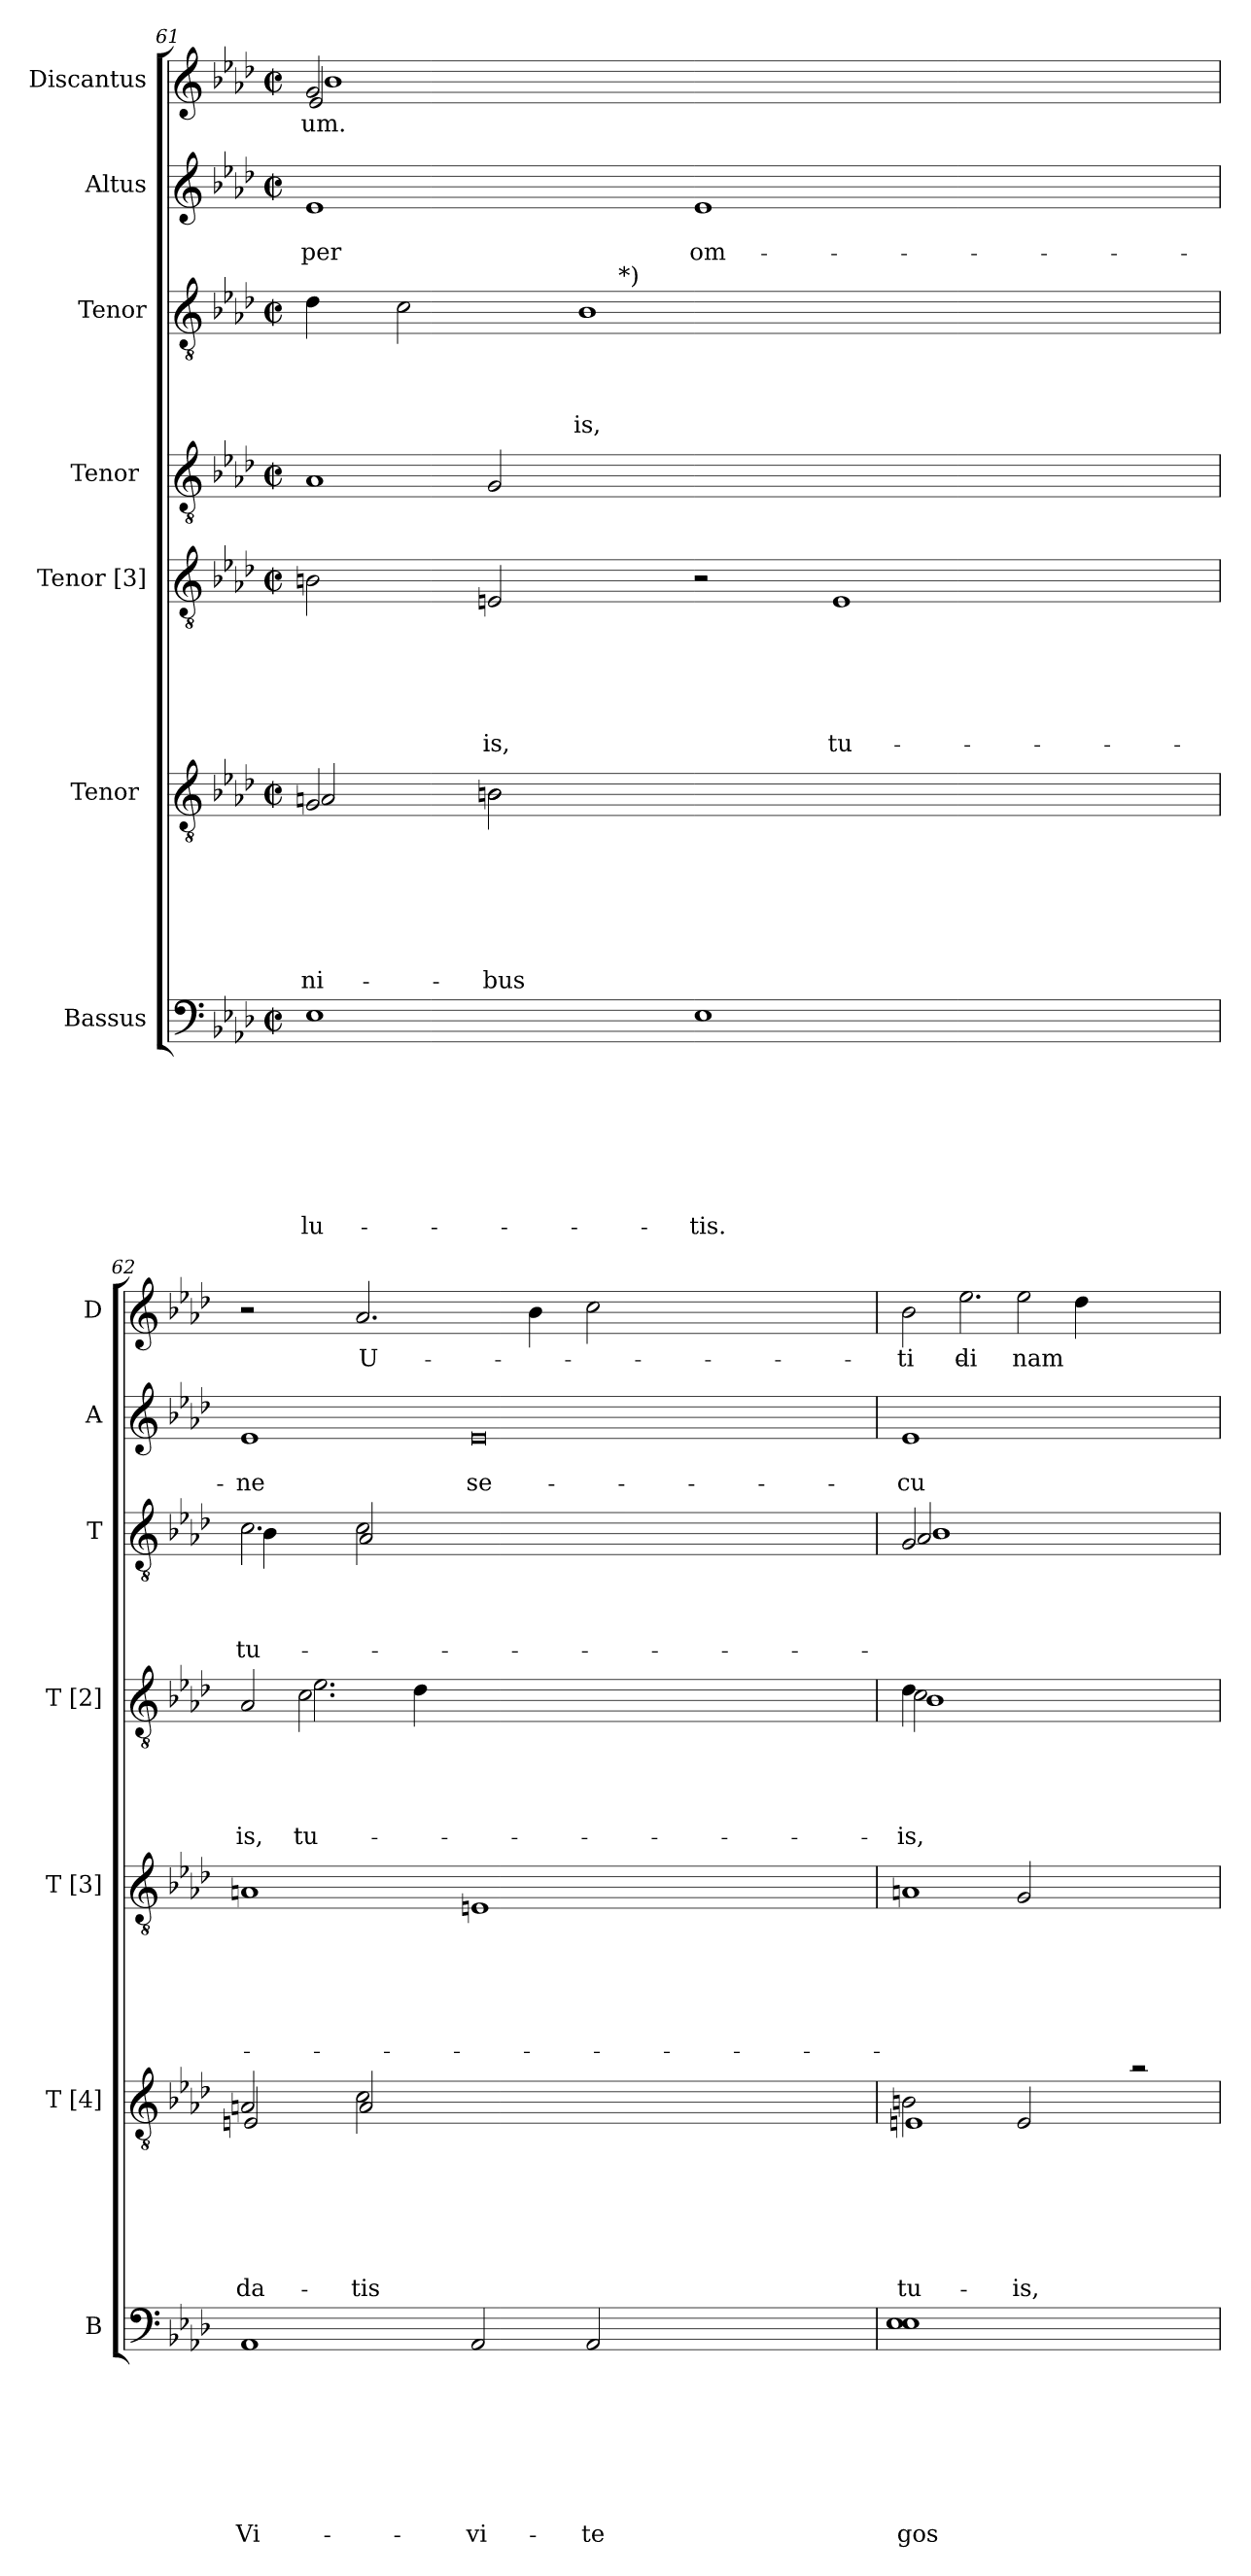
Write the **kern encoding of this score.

**kern	**text	**text	**text	**text	**text	**text	**text	**text	**kern	**text	**text	**text	**text	**text	**text	**text	**kern	**text	**text	**text	**text	**text	**text	**kern	**text	**text	**text	**text	**text	**kern	**text	**text	**text	**text	**kern	**text	**text	**kern	**text
*part7	*part7	*part7	*part7	*part7	*part7	*part7	*part7	*part7	*part6	*part6	*part6	*part6	*part6	*part6	*part6	*part6	*part5	*part5	*part5	*part5	*part5	*part5	*part5	*part4	*part4	*part4	*part4	*part4	*part4	*part3	*part3	*part3	*part3	*part3	*part2	*part2	*part2	*part1	*part1
*staff7	*staff7	*staff7	*staff7	*staff7	*staff7	*staff7	*staff7	*staff7	*staff6	*staff6	*staff6	*staff6	*staff6	*staff6	*staff6	*staff6	*staff5	*staff5	*staff5	*staff5	*staff5	*staff5	*staff5	*staff4	*staff4	*staff4	*staff4	*staff4	*staff4	*staff3	*staff3	*staff3	*staff3	*staff3	*staff2	*staff2	*staff2	*staff1	*staff1
*I"Bassus	*	*	*	*	*	*	*	*	*I"Tenor [4]	*	*	*	*	*	*	*	*I"Tenor [3]	*	*	*	*	*	*	*I"Tenor [2]	*	*	*	*	*	*I"Tenor	*	*	*	*	*I"Altus	*	*	*I"Discantus	*
*I'B	*	*	*	*	*	*	*	*	*I'T [4]	*	*	*	*	*	*	*	*I'T [3]	*	*	*	*	*	*	*I'T [2]	*	*	*	*	*	*I'T	*	*	*	*	*I'A	*	*	*I'D	*
*clefF4	*	*	*	*	*	*	*	*	*clefGv2	*	*	*	*	*	*	*	*clefGv2	*	*	*	*	*	*	*clefGv2	*	*	*	*	*	*clefGv2	*	*	*	*	*clefG2	*	*	*clefG2	*
*k[b-e-a-d-]	*	*	*	*	*	*	*	*	*k[b-e-a-d-]	*	*	*	*	*	*	*	*k[b-e-a-d-]	*	*	*	*	*	*	*k[b-e-a-d-]	*	*	*	*	*	*k[b-e-a-d-]	*	*	*	*	*k[b-e-a-d-]	*	*	*k[b-e-a-d-]	*
*A-:	*	*	*	*	*	*	*	*	*A-:	*	*	*	*	*	*	*	*A-:	*	*	*	*	*	*	*A-:	*	*	*	*	*	*A-:	*	*	*	*	*A-:	*	*	*A-:	*
*M2/2	*	*	*	*	*	*	*	*	*M2/2	*	*	*	*	*	*	*	*M2/2	*	*	*	*	*	*	*M2/2	*	*	*	*	*	*M2/2	*	*	*	*	*M2/2	*	*	*M2/2	*
*met(c|)	*	*	*	*	*	*	*	*	*met(c|)	*	*	*	*	*	*	*	*met(c|)	*	*	*	*	*	*	*met(c|)	*	*	*	*	*	*met(c|)	*	*	*	*	*met(c|)	*	*	*met(c|)	*
=61	=61	=61	=61	=61	=61	=61	=61	=61	=61	=61	=61	=61	=61	=61	=61	=61	=61	=61	=61	=61	=61	=61	=61	=61	=61	=61	=61	=61	=61	=61	=61	=61	=61	=61	=61	=61	=61	=61	=61
!	!	!	!	!	!	!	!	!LO:LY:b	!	!	!	!	!	!	!	!LO:LY:b	!	!	!	!	!	!	!	!	!	!	!	!	!	!	!	!	!	!	!	!	!	!	!
*	*	*	*	*	*	*	*	*	*^	*	*	*	*	*	*	*	*	*	*	*	*	*	*	*	*	*	*	*	*	*	*	*	*	*	*	*	*	*	*
!	!	!	!	!	!	!	!	!	!	!	!	!	!	!	!	!	!LO:LY:b	!	!	!	!	!	!	!	!	!	!	!	!	!	!	!	!	!	!	!	!	!LO:LY:b	!	!LO:LY:b
*	*	*	*	*	*	*	*	*	*	*	*	*	*	*	*	*	*	*	*	*	*	*	*	*	*^	*	*	*	*	*	*	*	*	*	*	*	*	*	*^	*
!	!	!	!	!	!	!	!	!	!	!	!	!	!	!	!	!	!	!	!	!	!	!	!	!	!	!	!	!	!	!	!	!	!	!	!	!	!	!	!	!	!	!LO:LY:b
*	*	*	*	*	*	*	*	*	*	*	*	*	*	*	*	*	*	*	*	*	*	*	*	*	*	*	*	*	*	*	*	*	*	*	*	*	*	*	*	*	*^	*
!	!	!	!	!	!	!	!	!	!	!	!	!	!	!	!	!	!	!	!	!	!	!	!	!	!	!	!	!	!	!	!	!	!	!	!	!	!	!	!	!	!	!	!LO:LY:b
*	*	*	*	*	*	*	*	*	*	*	*	*	*	*	*	*	*	*	*	*	*	*	*	*	*	*	*	*	*	*	*	*^	*	*	*	*	*	*	*	*	*	*	*
1E-	.	.	.	.	.	.	.	-lu-	2G/	2A/	.	.	.	.	.	.	-ni-	2B\	.	.	.	.	.	.	1A-	2ryy	.	.	.	.	.	4d-\	2ryy	.	.	.	.	1e-	.	per	2g/	2e-/	1b-	-um.
.	.	.	.	.	.	.	.	.	.	.	.	.	.	.	.	.	.	.	.	.	.	.	.	.	.	.	.	.	.	.	.	2c\	.	.	.	.	.	.	.	.	.	.	.	.
!	!	!	!	!	!	!	!	!	!	!	!	!	!	!	!	!	!LO:LY:b	!	!	!	!	!	!	!	!	!	!	!	!	!	!	!	!	!	!	!	!	!	!	!	!	!	!	!
!	!	!	!	!	!	!	!	!	!	!	!	!	!	!	!	!	!LO:LY:b	!	!	!	!	!	!	!LO:LY:b	!	!	!	!	!	!	!	!	!	!	!	!	!	!	!	!	!	!	!	!
.	.	.	.	.	.	.	.	.	2B\	2B\	.	.	.	.	.	.	-bus	2E/	.	.	.	.	.	-is,	.	2G/	.	.	.	.	.	.	4ryy	.	.	.	.	.	.	.	1.ryy	1.ryy	.	.
!	!	!	!	!	!	!	!	!	!	!	!	!	!	!	!	!	!	!	!	!	!	!	!	!	!	!	!	!	!	!	!	!	!	!	!	!	!LO:LY:b	!	!	!	!	!	!	!
.	.	.	.	.	.	.	.	.	.	.	.	.	.	.	.	.	.	.	.	.	.	.	.	.	.	.	.	.	.	.	.	1B-	16ryy	.	.	.	-is,	.	.	.	.	.	.	.
!	!	!	!	!	!	!	!	!	!	!	!	!	!	!	!	!	!	!	!	!	!	!	!	!	!	!	!	!	!	!	!	!	!LO:TX:a:t=*)	!	!	!	!	!	!	!	!	!	!	!
.	.	.	.	.	.	.	.	.	.	.	.	.	.	.	.	.	.	.	.	.	.	.	.	.	.	.	.	.	.	.	.	.	1ryy	.	.	.	.	.	.	.	.	.	.	.
!	!	!	!	!	!	!	!	!LO:LY:b	!	!	!	!	!	!	!	!	!	!	!	!	!	!	!	!	!	!	!	!	!	!	!	!	!	!	!	!	!	!	!	!LO:LY:b	!	!	!	!
1E-	.	.	.	.	.	.	.	-tis.	1.ryy	1.ryy	.	.	.	.	.	.	.	2r	.	.	.	.	.	.	1.ryy	1.ryy	.	.	.	.	.	.	.	.	.	.	.	1e-	.	om-	.	.	1.ryy	.
!	!	!	!	!	!	!	!	!	!	!	!	!	!	!	!	!	!	!	!	!	!	!	!	!LO:LY:b	!	!	!	!	!	!	!	!	!	!	!	!	!	!	!	!	!	!	!	!
.	.	.	.	.	.	.	.	.	.	.	.	.	.	.	.	.	.	1E	.	.	.	.	.	tu-	.	.	.	.	.	.	.	.	.	.	.	.	.	.	.	.	.	.	.	.
.	.	.	.	.	.	.	.	.	.	.	.	.	.	.	.	.	.	.	.	.	.	.	.	.	.	.	.	.	.	.	.	2.ryy	.	.	.	.	.	.	.	.	.	.	.	.
.	.	.	.	.	.	.	.	.	.	.	.	.	.	.	.	.	.	.	.	.	.	.	.	.	.	.	.	.	.	.	.	.	2ryy	.	.	.	.	.	.	.	.	.	.	.
2ryy	.	.	.	.	.	.	.	.	.	.	.	.	.	.	.	.	.	.	.	.	.	.	.	.	.	.	.	.	.	.	.	.	.	.	.	.	.	2ryy	.	.	2ryy	2ryy	.	.
.	.	.	.	.	.	.	.	.	.	.	.	.	.	.	.	.	.	.	.	.	.	.	.	.	.	.	.	.	.	.	.	.	8.ryy	.	.	.	.	.	.	.	.	.	.	.
=62	=62	=62	=62	=62	=62	=62	=62	=62	=62	=62	=62	=62	=62	=62	=62	=62	=62	=62	=62	=62	=62	=62	=62	=62	=62	=62	=62	=62	=62	=62	=62	=62	=62	=62	=62	=62	=62	=62	=62	=62	=62	=62	=62	=62
!	!	!	!	!	!	!	!	!LO:LY:b	!	!	!	!	!	!	!	!	!LO:LY:b	!	!	!	!	!	!	!	!	!	!	!	!	!	!LO:LY:b	!	!	!	!	!	!LO:LY:b	!	!	!LO:LY:b	!	!	!	!
*	*	*	*	*	*	*	*	*	*	*	*	*	*	*	*	*	*	*	*	*	*	*	*	*	*^	*^	*	*	*	*	*	*	*^	*	*	*	*	*	*	*	*v	*v	*v	*
1AA-	.	.	.	.	.	.	.	Vi-	2A/	2E/	.	.	.	.	.	.	da-	1A	.	.	.	.	.	.	2A-/	4ryy	2.ryy	4ryy	.	.	.	.	-is,	2.c\	4B-\	2ryy	.	.	.	tu-	1e-	.	-ne	2r	.
!	!	!	!	!	!	!	!	!	!	!	!	!	!	!	!	!	!	!	!	!	!	!	!	!	!	!	!	!	!	!	!	!	!LO:LY:b	!	!	!	!	!	!	!	!	!	!	!	!
.	.	.	.	.	.	.	.	.	.	.	.	.	.	.	.	.	.	.	.	.	.	.	.	.	.	2.c\	.	2.e-\	.	.	.	.	tu-	.	4ryy	.	.	.	.	.	.	.	.	.	.
!	!	!	!	!	!	!	!	!	!	!	!	!	!	!	!	!	!LO:LY:b	!	!	!	!	!	!	!	!	!	!	!	!	!	!	!	!	!	!	!	!	!	!	!	!	!	!	!	!
!	!	!	!	!	!	!	!	!	!	!	!	!	!	!	!	!	!LO:LY:b	!	!	!	!	!	!	!	!	!	!	!	!	!	!	!	!	!	!	!	!	!	!	!	!	!	!	!	!LO:LY:b
.	.	.	.	.	.	.	.	.	2c\	2A/	.	.	.	.	.	.	-tis	.	.	.	.	.	.	.	0ryy	.	.	.	.	.	.	.	.	.	2c\	2A-/	.	.	.	.	.	.	.	2.a-/	U-
.	.	.	.	.	.	.	.	.	.	.	.	.	.	.	.	.	.	.	.	.	.	.	.	.	.	.	4d-\	.	.	.	.	.	.	0ryy	.	.	.	.	.	.	.	.	.	.	.
!	!	!	!	!	!	!	!	!LO:LY:b	!	!	!	!	!	!	!	!	!	!	!	!	!	!	!	!	!	!	!	!	!	!	!	!	!	!	!	!	!	!	!	!	!	!	!LO:LY:b	!	!
2AA-/	.	.	.	.	.	.	.	-vi-	0ryy	0ryy	.	.	.	.	.	.	.	1E	.	.	.	.	.	.	.	0ryy	0ryy	0ryy	.	.	.	.	.	.	0ryy	0ryy	.	.	.	.	0e-	.	se-	.	.
.	.	.	.	.	.	.	.	.	.	.	.	.	.	.	.	.	.	.	.	.	.	.	.	.	.	.	.	.	.	.	.	.	.	.	.	.	.	.	.	.	.	.	.	4b-\	.
!	!	!	!	!	!	!	!	!LO:LY:b	!	!	!	!	!	!	!	!	!	!	!	!	!	!	!	!	!	!	!	!	!	!	!	!	!	!	!	!	!	!	!	!	!	!	!	!	!
2AA-/	.	.	.	.	.	.	.	-te	.	.	.	.	.	.	.	.	.	.	.	.	.	.	.	.	.	.	.	.	.	.	.	.	.	.	.	.	.	.	.	.	.	.	.	2cc\	.
1ryy	.	.	.	.	.	.	.	.	.	.	.	.	.	.	.	.	.	1ryy	.	.	.	.	.	.	.	.	.	.	.	.	.	.	.	.	.	.	.	.	.	.	.	.	.	1ryy	.
.	.	.	.	.	.	.	.	.	.	.	.	.	.	.	.	.	.	.	.	.	.	.	.	.	2ryy	.	.	.	.	.	.	.	.	.	.	.	.	.	.	.	.	.	.	.	.
.	.	.	.	.	.	.	.	.	.	.	.	.	.	.	.	.	.	.	.	.	.	.	.	.	.	.	.	.	.	.	.	.	.	4ryy	.	.	.	.	.	.	.	.	.	.	.
*	*	*	*	*	*	*	*	*	*	*	*	*	*	*	*	*	*	*	*	*	*	*	*	*	*v	*v	*v	*v	*	*	*	*	*	*	*	*	*	*	*	*	*	*	*	*	*
=63	=63	=63	=63	=63	=63	=63	=63	=63	=63	=63	=63	=63	=63	=63	=63	=63	=63	=63	=63	=63	=63	=63	=63	=63	=63	=63	=63	=63	=63	=63	=63	=63	=63	=63	=63	=63	=63	=63	=63	=63	=63	=63
!	!	!	!	!	!	!	!	!LO:LY:b	!	!	!	!	!	!	!	!	!LO:LY:b	!	!	!	!	!	!	!	!	!	!	!	!	!LO:LY:b	!	!	!	!	!	!	!	!	!	!LO:LY:b	!	!LO:LY:b
*	*	*	*	*	*	*	*	*	*	*	*	*	*	*	*	*	*	*^	*	*	*	*	*	*	*^	*	*	*	*	*	*	*	*	*	*	*	*	*	*	*	*^	*
*	*	*	*	*	*	*	*	*	*	*	*	*	*	*	*	*	*	*	*	*	*	*	*	*	*	*	*^	*	*	*	*	*	*	*	*	*	*	*	*	*	*	*	*	*^	*
1E- 1E-	.	.	.	.	.	.	.	-gos	2B\	1E	.	.	.	.	.	.	tu-	1A	2ryy	.	.	.	.	.	.	4d-\	2c\	1B-	.	.	.	.	-is,	2G/	2A-/	1B-	.	.	.	.	1e-	.	-cu-	2b-\	4ryy	2.ryy	-ti-
!	!	!	!	!	!	!	!	!	!	!	!	!	!	!	!	!	!	!	!	!	!	!	!	!	!	!	!	!	!	!	!	!	!	!	!	!	!	!	!	!	!	!	!	!	!	!	!LO:LY:b:rj
.	.	.	.	.	.	.	.	.	.	.	.	.	.	.	.	.	.	.	.	.	.	.	.	.	.	2ryy	.	.	.	.	.	.	.	.	.	.	.	.	.	.	.	.	.	.	2.ee-\	.	di-
!	!	!	!	!	!	!	!	!	!	!	!	!	!	!	!	!	!LO:LY:b	!	!	!	!	!	!	!	!	!	!	!	!	!	!	!	!	!	!	!	!	!	!	!	!	!	!	!	!	!	!LO:LY:b
.	.	.	.	.	.	.	.	.	2E/	.	.	.	.	.	.	.	is,	.	2G/	.	.	.	.	.	.	.	2ryy	.	.	.	.	.	.	2ryy	2ryy	.	.	.	.	.	.	.	.	2ee-\	.	.	-nam
.	.	.	.	.	.	.	.	.	.	.	.	.	.	.	.	.	.	.	.	.	.	.	.	.	.	2.ryy	.	.	.	.	.	.	.	.	.	.	.	.	.	.	.	.	.	.	.	4dd-\	.
2ryy	.	.	.	.	.	.	.	.	2ra	2ryy	.	.	.	.	.	.	.	2ryy	2ryy	.	.	.	.	.	.	.	2ryy	2ryy	.	.	.	.	.	2ryy	2ryy	2ryy	.	.	.	.	2ryy	.	.	2ryy	2ryy	2ryy	.
*	*	*	*	*	*	*	*	*	*v	*v	*	*	*	*	*	*	*	*	*	*	*	*	*	*	*	*v	*v	*v	*	*	*	*	*	*v	*v	*v	*	*	*	*	*	*	*	*v	*v	*v	*
*	*	*	*	*	*	*	*	*	*	*	*	*	*	*	*	*	*v	*v	*	*	*	*	*	*	*	*	*	*	*	*	*	*	*	*	*	*	*	*	*	*
=	=	=	=	=	=	=	=	=	=	=	=	=	=	=	=	=	=	=	=	=	=	=	=	=	=	=	=	=	=	=	=	=	=	=	=	=	=	=	=
*-	*-	*-	*-	*-	*-	*-	*-	*-	*-	*-	*-	*-	*-	*-	*-	*-	*-	*-	*-	*-	*-	*-	*-	*-	*-	*-	*-	*-	*-	*-	*-	*-	*-	*-	*-	*-	*-	*-	*-
